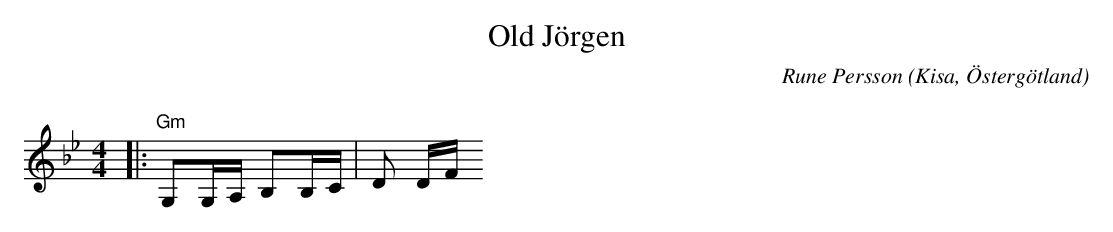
X:1
T:Old Jörgen
C:Rune Persson
O:Kisa, Östergötland
Q:70
M:4/4
L:1/8
K:Gm
|:"Gm"G,G,/A,/ B,B,/C/|D D/F/^|
